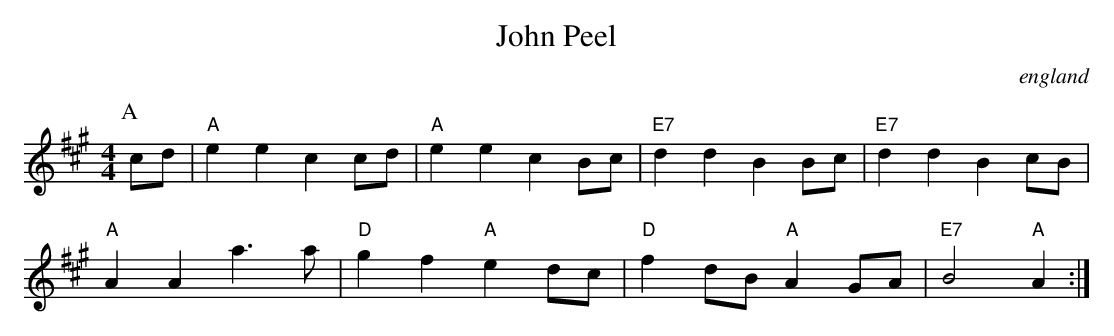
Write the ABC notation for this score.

X:1
T:John Peel
O:england
M:4/4
L:1/8
K:A
P:A
cd|"A"e2e2 c2cd|"A"e2e2 c2Bc|"E7"d2d2 B2Bc|"E7"d2d2 B2cB|
"A"A2A2 a3a|"D"g2f2 "A"e2dc|"D"f2dB "A"A2GA|"E7"B4 "A"A2:|
